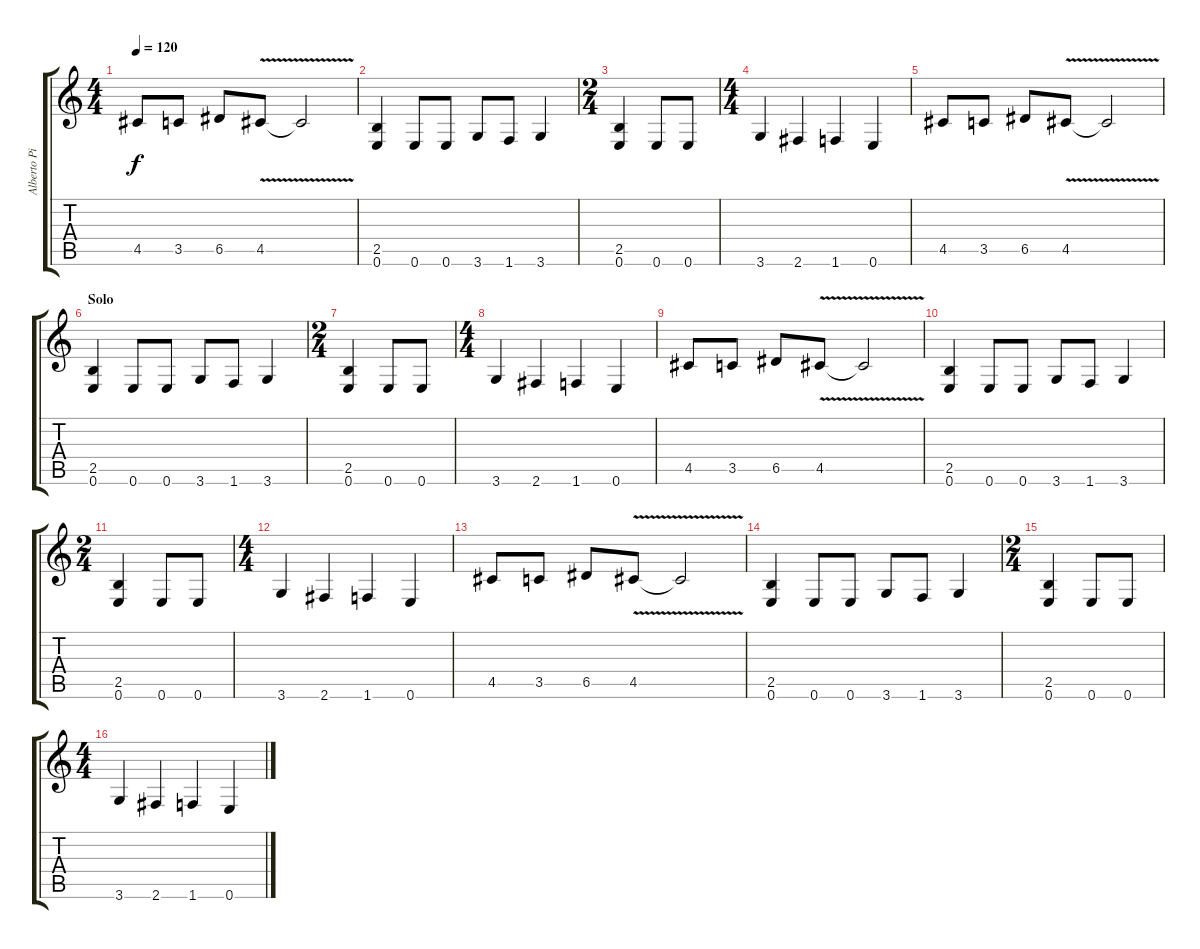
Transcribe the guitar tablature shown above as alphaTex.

\track ("Alberto Pimentel" "Alberto Pi") {instrument distortionguitar}
\staff {score tabs}
\tuning (E4 B3 G3 D3 A2 E2) {hide}
\ts (4 4)
\tempo 120
\clef g2
\ks c
4.5.8{dy f} 3.5.8 6.5.8 4.5{v}.8 4.5{t}.2 |
(2.5 0.6).4 0.6.8 0.6.8 3.6.8 1.6.8 3.6.4 |
\ts (2 4)
(2.5 0.6).4 0.6.8 0.6.8 |
\ts (4 4)
3.6.4 2.6.4 1.6.4 0.6.4 |
4.5.8 3.5.8 6.5.8 4.5{v}.8 4.5{t}.2 |
\section ("" "Solo")
(2.5 0.6).4 0.6.8 0.6.8 3.6.8 1.6.8 3.6.4 |
\ts (2 4)
(2.5 0.6).4 0.6.8 0.6.8 |
\ts (4 4)
3.6.4 2.6.4 1.6.4 0.6.4 |
4.5.8 3.5.8 6.5.8 4.5{v}.8 4.5{t}.2 |
(2.5 0.6).4 0.6.8 0.6.8 3.6.8 1.6.8 3.6.4 |
\ts (2 4)
(2.5 0.6).4 0.6.8 0.6.8 |
\ts (4 4)
3.6.4 2.6.4 1.6.4 0.6.4 |
4.5.8 3.5.8 6.5.8 4.5{v}.8 4.5{t}.2 |
(2.5 0.6).4 0.6.8 0.6.8 3.6.8 1.6.8 3.6.4 |
\ts (2 4)
(2.5 0.6).4 0.6.8 0.6.8 |
\ts (4 4)
3.6.4 2.6.4 1.6.4 0.6.4
